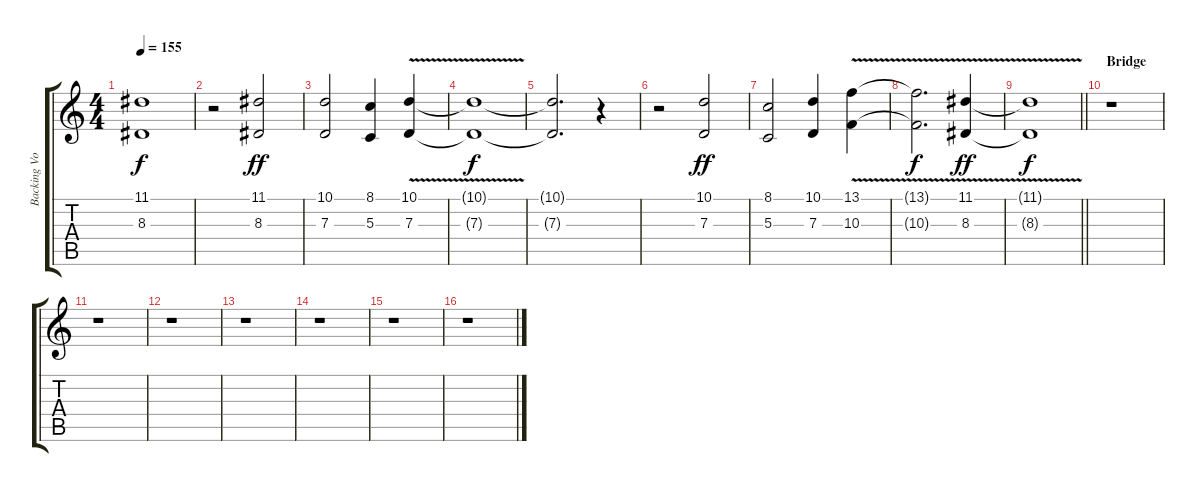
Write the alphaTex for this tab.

\track ("Backing Vocals" "Backing Vo") {instrument voiceoohs}
\staff {score tabs}
\tuning (E4 B3 G3 D3 A2 E2) {hide}
\ts (4 4)
\tempo 155
\clef g2
\ks c
(11.1{t} 8.3{t}).1{dy f} |
r.2 (11.1 8.3).2{dy ff} |
(10.1 7.3).2 (8.1 5.3).4 (10.1{v} 7.3{v}).4 |
(10.1{t} 7.3{t}).1{dy f} |
(10.1{t} 7.3{t}).2{d} r.4 |
r.2 (10.1 7.3).2{dy ff} |
(8.1 5.3).2 (10.1 7.3).4 (13.1{v} 10.3{v}).4 |
(13.1{t} 10.3{t}).2{d dy f} (11.1{v} 8.3{v}).4{dy ff} |
\barLineRight lightlight
(11.1{t} 8.3{t}).1{dy f} |
\section ("" "Bridge")
r.1 |
r.1 |
r.1 |
r.1 |
r.1 |
r.1 |
r.1
